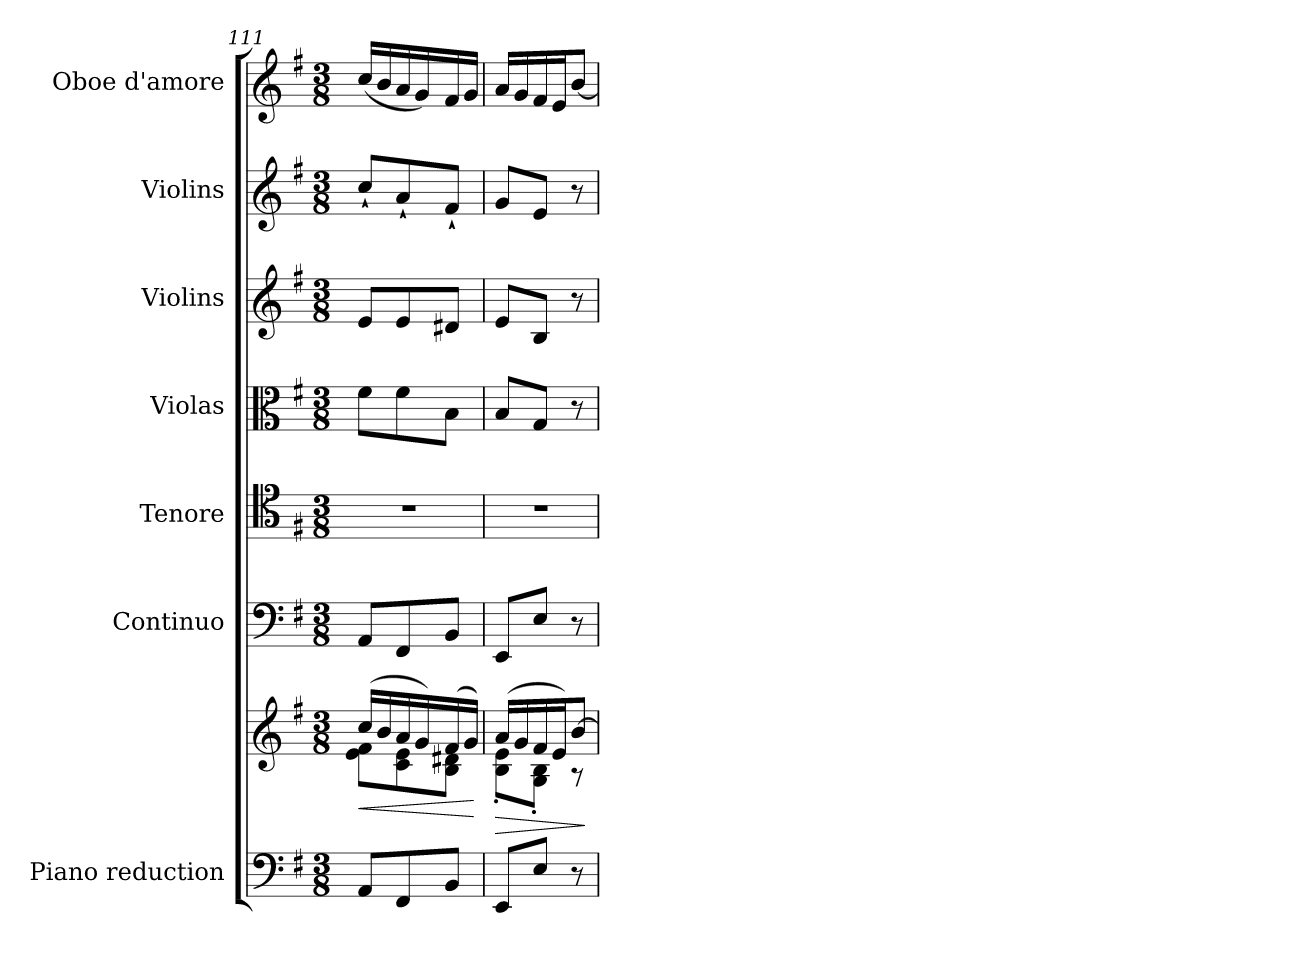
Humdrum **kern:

**kern	**kern	**dynam	**kern	**kern	**kern	**kern	**kern	**kern
*part7	*part7	*part7	*part6	*part5	*part4	*part3	*part2	*part1
*staff8	*staff7	*staff7/8	*staff6	*staff5	*staff4	*staff3	*staff2	*staff1
*I"Piano reduction	*	*	*I"Continuo	*I"Tenore	*I"Violas	*I"Violins	*I"Violins	*I"Oboe d'amore
*I'Pno	*	*	*	*	*	*	*	*I'Ob
*clefF4	*clefG2	*	*clefF4	*clefC4	*clefC3	*clefG2	*clefG2	*clefG2
*k[f#]	*k[f#]	*	*k[f#]	*k[f#]	*k[f#]	*k[f#]	*k[f#]	*k[f#]
*M3/8	*M3/8	*	*M3/8	*M3/8	*M3/8	*M3/8	*M3/8	*M3/8
=111	=111	=111	=111	=111	=111	=111	=111	=111
!	!	!LO:HP:b	!	!	!	!	!	!
*	*^	*	*	*	*	*	*	*
8AA/L	(16cc/LL	8e\ 8f#\L	<	8AA/L	4.r	8f#\L	8e/L	8cc`/L	(16cc/LL
.	16b/	.	.	.	.	.	.	.	16b/
8FF#/	16a/	8c\ 8e\	.	8FF#/	.	8f#\	8e/	8a`/	16a/
.	16g/)	.	.	.	.	.	.	.	16g/)
8BB/J	(16f#/	8B\ 8d#X\J	.	8BB/J	.	8B\J	8d#X/J	8f#`/J	16f#/
.	16g/JJ)	.	.	.	.	.	.	.	16g/JJ
*	*v	*v	*	*	*	*	*	*	*
.	.	[	.	.	.	.	.	.
=112	=112	=112	=112	=112	=112	=112	=112	=112
!	!	!LO:HP:b	!	!	!	!	!	!
*	*^	*	*	*	*	*	*	*
8EE/L	(16a/LL	8B\' 8e\'L	>	8EE/L	4.r	8B/L	8e/L	8g/L	16a/LL
.	16g/	.	.	.	.	.	.	.	16g/
8E/J	16f#/	8G\' 8B\'J	.	8E/J	.	8G/J	8B/J	8e/J	16f#/
.	16e/J)	.	.	.	.	.	.	.	16e/J
8r	[8b/J	8r	.	8r	.	8r	8r	8r	[8b/J
*	*v	*v	*	*	*	*	*	*	*
.	.	]	.	.	.	.	.	.
=	=	=	=	=	=	=	=	=
*-	*-	*-	*-	*-	*-	*-	*-	*-
